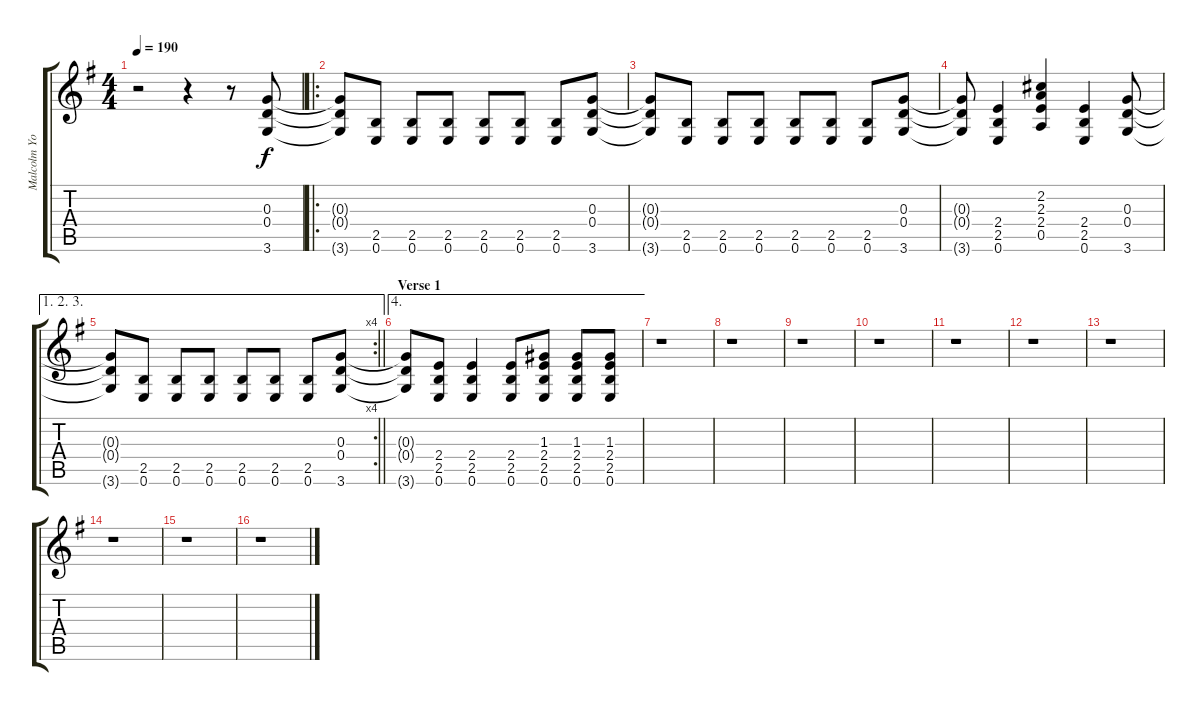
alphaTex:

\track ("Malcolm Young (Rhythm Guitar)" "Malcolm Yo") {instrument overdrivenguitar}
\staff {score tabs}
\tuning (E4 B3 G3 D3 A2 E2) {hide}
\ts (4 4)
\tempo 190
\clef g2
\ks g
r.2{dy f instrument overdrivenguitar} r.4 r.8 (0.3 0.4 3.6).8 |
\ro
(0.3{t} 0.4{t} 3.6{t}).8 (2.5 0.6).8 (2.5 0.6).8 (2.5 0.6).8 (2.5 0.6).8 (2.5 0.6).8 (2.5 0.6).8 (0.3 0.4 3.6).8 |
(0.3{t} 0.4{t} 3.6{t}).8 (2.5 0.6).8 (2.5 0.6).8 (2.5 0.6).8 (2.5 0.6).8 (2.5 0.6).8 (2.5 0.6).8 (0.3 0.4 3.6).8 |
(0.3{t} 0.4{t} 3.6{t}).8 (2.4 2.5 0.6).4 (2.2 2.3 2.4 0.5).4 (2.4 2.5 0.6).4 (0.3 0.4 3.6).8 |
\ae (1 2 3)
\rc 4
\barLineRight lightlight
(0.3{t} 0.4{t} 3.6{t}).8 (2.5 0.6).8 (2.5 0.6).8 (2.5 0.6).8 (2.5 0.6).8 (2.5 0.6).8 (2.5 0.6).8 (0.3 0.4 3.6).8 |
\ae 4
\section ("" "Verse 1")
(0.3{t} 0.4{t} 3.6{t}).8 (2.4 2.5 0.6).8 (2.4 2.5 0.6).4 (2.4 2.5 0.6).8 (1.3 2.4 2.5 0.6).8 (1.3 2.4 2.5 0.6).8 (1.3 2.4 2.5 0.6).8 |
r.1 |
r.1 |
r.1 |
r.1 |
r.1 |
r.1 |
r.1 |
r.1 |
r.1 |
r.1
